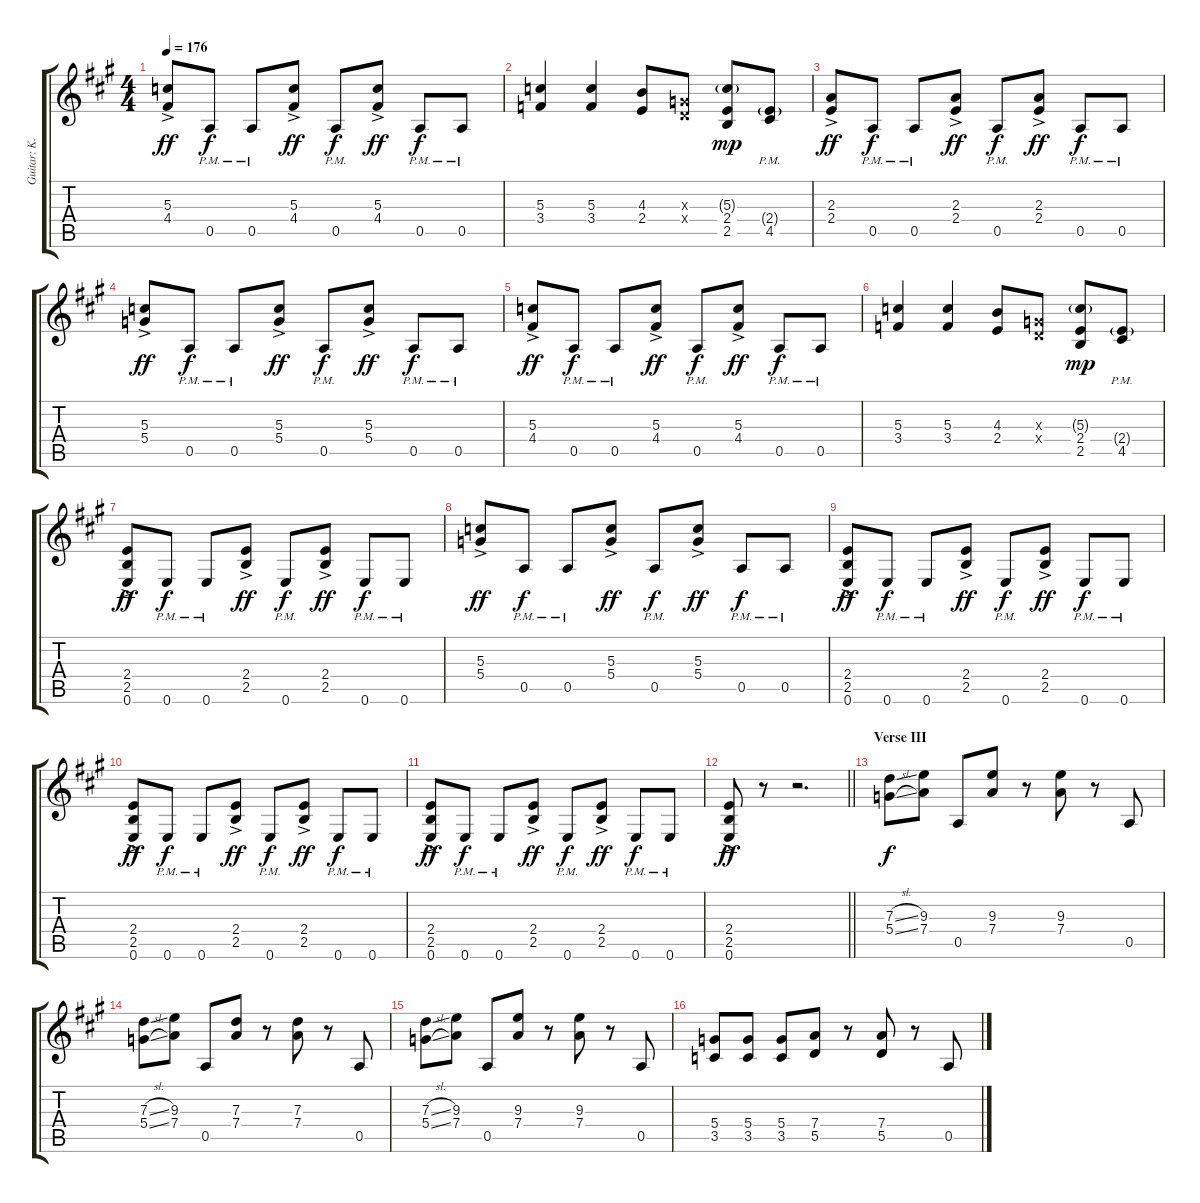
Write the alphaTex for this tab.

\track ("Guitar: K.K." "Guitar: K.") {instrument overdrivenguitar}
\staff {score tabs}
\tuning (E4 B3 G3 D3 A2 E2) {hide}
\ts (4 4)
\tempo 176
\clef g2
\ks a
(5.3{ac} 4.4{ac}).8{dy ff} 0.5{pm}.8{dy f} 0.5{pm}.8 (5.3{ac} 4.4{ac}).8{dy ff} 0.5{pm}.8{dy f} (5.3{ac} 4.4{ac}).8{dy ff} 0.5{pm}.8{dy f} 0.5{pm}.8 |
(5.3 3.4).4 (5.3 3.4).4 (4.3 2.4).8 (0.3{x} 0.4{x}).8 (5.3{g} 2.4 2.5).8{dy mp} (2.4{g} 4.5{pm}).8 |
(2.3{ac} 2.4{ac}).8{dy ff} 0.5{pm}.8{dy f} 0.5{pm}.8 (2.3{ac} 2.4{ac}).8{dy ff} 0.5{pm}.8{dy f} (2.3{ac} 2.4{ac}).8{dy ff} 0.5{pm}.8{dy f} 0.5{pm}.8 |
(5.3{ac} 5.4{ac}).8{dy ff} 0.5{pm}.8{dy f} 0.5{pm}.8 (5.3{ac} 5.4{ac}).8{dy ff} 0.5{pm}.8{dy f} (5.3{ac} 5.4{ac}).8{dy ff} 0.5{pm}.8{dy f} 0.5{pm}.8 |
(5.3{ac} 4.4{ac}).8{dy ff} 0.5{pm}.8{dy f} 0.5{pm}.8 (5.3{ac} 4.4{ac}).8{dy ff} 0.5{pm}.8{dy f} (5.3{ac} 4.4{ac}).8{dy ff} 0.5{pm}.8{dy f} 0.5{pm}.8 |
(5.3 3.4).4 (5.3 3.4).4 (4.3 2.4).8 (0.3{x} 0.4{x}).8 (5.3{g} 2.4 2.5).8{dy mp} (2.4{g} 4.5{pm}).8 |
(2.4{ac} 2.5 0.6).8{dy ff} 0.6{pm}.8{dy f} 0.6{pm}.8 (2.4{ac} 2.5{ac}).8{dy ff} 0.6{pm}.8{dy f} (2.4{ac} 2.5{ac}).8{dy ff} 0.6{pm}.8{dy f} 0.6{pm}.8 |
(5.3{ac} 5.4{ac}).8{dy ff} 0.5{pm}.8{dy f} 0.5{pm}.8 (5.3{ac} 5.4{ac}).8{dy ff} 0.5{pm}.8{dy f} (5.3{ac} 5.4{ac}).8{dy ff} 0.5{pm}.8{dy f} 0.5{pm}.8 |
(2.4{ac} 2.5 0.6).8{dy ff} 0.6{pm}.8{dy f} 0.6{pm}.8 (2.4{ac} 2.5{ac}).8{dy ff} 0.6{pm}.8{dy f} (2.4{ac} 2.5{ac}).8{dy ff} 0.6{pm}.8{dy f} 0.6{pm}.8 |
(2.4{ac} 2.5 0.6).8{dy ff} 0.6{pm}.8{dy f} 0.6{pm}.8 (2.4{ac} 2.5{ac}).8{dy ff} 0.6{pm}.8{dy f} (2.4{ac} 2.5{ac}).8{dy ff} 0.6{pm}.8{dy f} 0.6{pm}.8 |
(2.4{ac} 2.5 0.6).8{dy ff} 0.6{pm}.8{dy f} 0.6{pm}.8 (2.4{ac} 2.5{ac}).8{dy ff} 0.6{pm}.8{dy f} (2.4{ac} 2.5{ac}).8{dy ff} 0.6{pm}.8{dy f} 0.6{pm}.8 |
\barLineRight lightlight
(2.4{ac} 2.5{ac} 0.6{ac}).8{dy ff} r.8 r.2{d} |
\section ("" "Verse III")
(7.3{sl} 5.4{sl}).8{dy f volume 16 instrument overdrivenguitar} (9.3 7.4).8 0.5.8 (9.3 7.4).8 r.8 (9.3 7.4).8 r.8 0.5.8 |
(7.3{sl} 5.4{sl}).8 (9.3 7.4).8 0.5.8 (7.3 7.4).8 r.8 (7.3 7.4).8 r.8 0.5.8 |
(7.3{sl} 5.4{sl}).8 (9.3 7.4).8 0.5.8 (9.3 7.4).8 r.8 (9.3 7.4).8 r.8 0.5.8 |
(5.4 3.5).8 (5.4 3.5).8 (5.4 3.5).8 (7.4 5.5).8 r.8 (7.4 5.5).8 r.8 0.5.8
